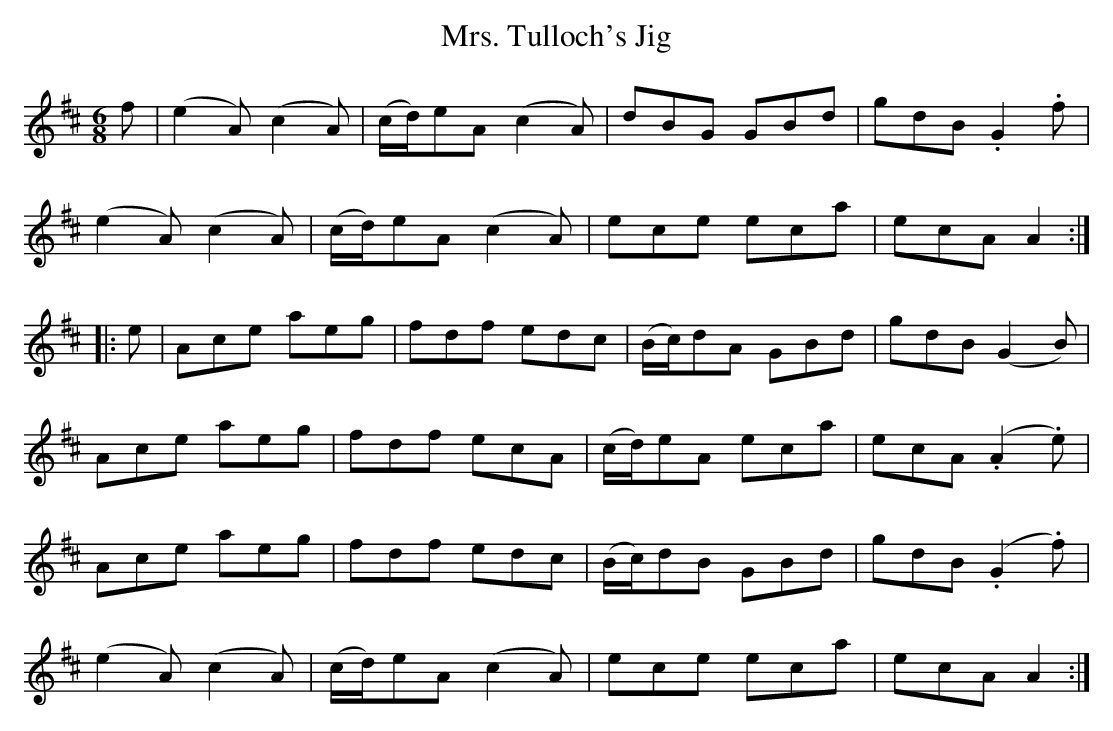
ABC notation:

X:1
T:Mrs. Tulloch's Jig
M:6/8
L:1/8
K:D
f|(e2A) (c2A)|(c/d/)eA (c2A)|dBG GBd|gdB .G2.f|
(e2A) (c2A)|(c/d/)eA (c2A)|ece eca|ecA A2:|
|:e|Ace aeg|fdf edc|(B/c/)dA GBd|gdB (G2B)|
Ace aeg|fdf ecA|(c/d/)eA eca|ecA (.A2.e)|
Ace aeg|fdf edc|(B/c/)dB GBd|gdB (.G2.f)|
(e2A) (c2A)|(c/d/)eA (c2A)|ece eca|ecA A2:|
